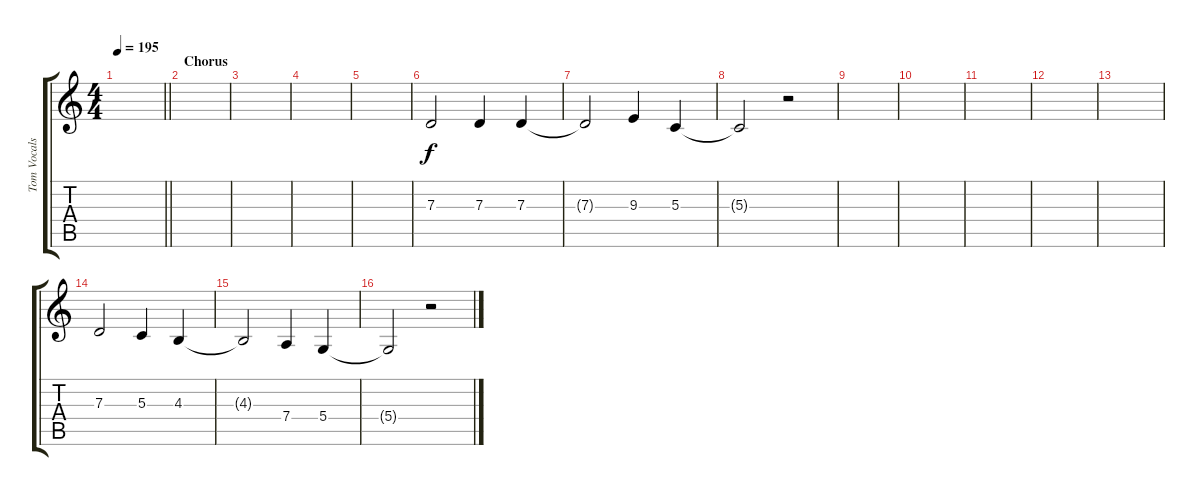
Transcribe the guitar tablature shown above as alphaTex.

\track ("Tom Vocals" "Tom Vocals") {instrument tenorsax}
\staff {score tabs}
\tuning (E4 B3 G3 D3 A2 E2) {hide}
\ts (4 4)
\tempo 195
\clef g2
\barLineRight lightlight
\ks c
|
\section ("" "Chorus")
|
|
|
|
7.3.2{volume 12} 7.3.4 7.3.4 |
7.3{t}.2 9.3.4 5.3.4 |
5.3{t}.2 r.2 |
|
|
|
|
|
7.3.2 5.3.4 4.3.4 |
4.3{t}.2 7.4.4 5.4.4 |
5.4{t}.2 r.2
